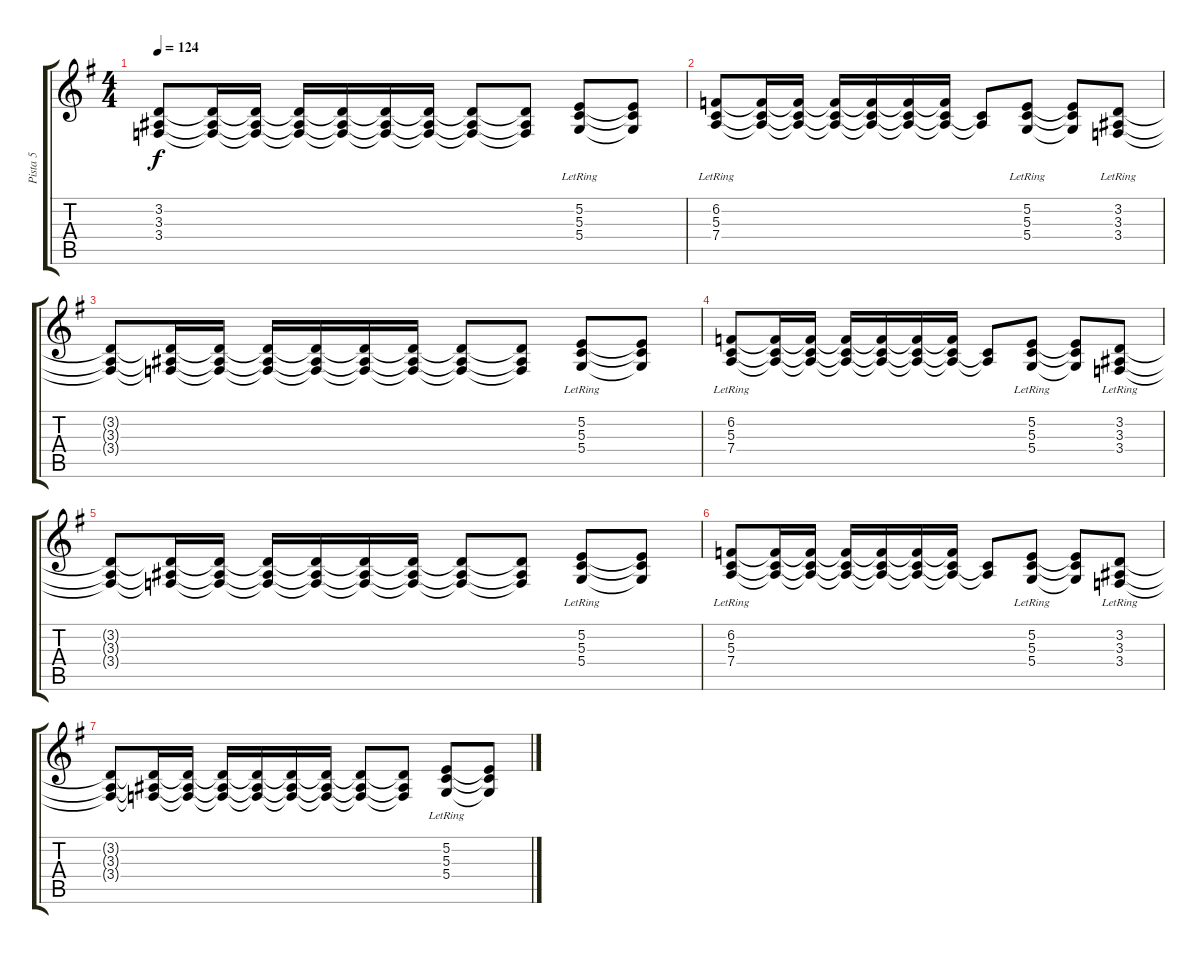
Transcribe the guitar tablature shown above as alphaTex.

\track ("Pista 5" "Pista 5") {instrument acousticgrandpiano}
\staff {score tabs}
\tuning (E4 B3 G3 D3 A2 E2) {hide}
\ts (4 4)
\tempo 124
\clef g2
\ks g
(3.2{t} 3.3{t} 3.4{t}).8{dy f} (3.2{t} 3.3{t} 3.4{t}).16 (3.2{t} 3.3{t} 3.4{t}).16 (3.2{t} 3.3{t} 3.4{t}).16 (3.2{t} 3.3{t} 3.4{t}).16 (3.2{t} 3.3{t} 3.4{t}).16 (3.2{t} 3.3{t} 3.4{t}).16 (3.2{t} 3.3{t} 3.4{t}).8 (3.2{t} 3.3{t} 3.4{t}).8 (5.2{lr} 5.3{lr} 5.4{lr}).8 (5.2{t} 5.3{t} 5.4{t}).8 |
(6.2{lr} 5.3{lr} 7.4{lr}).8{volume 10} (6.2{t} 5.3{t} 7.4{t}).16 (6.2{t} 5.3{t} 7.4{t}).16 (6.2{t} 5.3{t} 7.4{t}).16 (6.2{t} 5.3{t} 7.4{t}).16 (6.2{t} 5.3{t} 7.4{t}).16 (6.2{t} 5.3{t} 7.4{t}).16 (5.3{t} 7.4{t}).8 (5.2{lr} 5.3{lr} 5.4{lr}).8 (5.2{t} 5.3{t} 5.4{t}).8 (3.2{lr} 3.3{lr} 3.4{lr}).8 |
(3.2{t} 3.3{t} 3.4{t}).8{volume 8} (3.2{t} 3.3{t} 3.4{t}).16 (3.2{t} 3.3{t} 3.4{t}).16 (3.2{t} 3.3{t} 3.4{t}).16 (3.2{t} 3.3{t} 3.4{t}).16 (3.2{t} 3.3{t} 3.4{t}).16 (3.2{t} 3.3{t} 3.4{t}).16 (3.2{t} 3.3{t} 3.4{t}).8 (3.2{t} 3.3{t} 3.4{t}).8 (5.2{lr} 5.3{lr} 5.4{lr}).8 (5.2{t} 5.3{t} 5.4{t}).8 |
(6.2{lr} 5.3{lr} 7.4{lr}).8{volume 6} (6.2{t} 5.3{t} 7.4{t}).16 (6.2{t} 5.3{t} 7.4{t}).16 (6.2{t} 5.3{t} 7.4{t}).16 (6.2{t} 5.3{t} 7.4{t}).16 (6.2{t} 5.3{t} 7.4{t}).16 (6.2{t} 5.3{t} 7.4{t}).16 (5.3{t} 7.4{t}).8 (5.2{lr} 5.3{lr} 5.4{lr}).8 (5.2{t} 5.3{t} 5.4{t}).8 (3.2{lr} 3.3{lr} 3.4{lr}).8 |
(3.2{t} 3.3{t} 3.4{t}).8{volume 4} (3.2{t} 3.3{t} 3.4{t}).16 (3.2{t} 3.3{t} 3.4{t}).16 (3.2{t} 3.3{t} 3.4{t}).16 (3.2{t} 3.3{t} 3.4{t}).16 (3.2{t} 3.3{t} 3.4{t}).16 (3.2{t} 3.3{t} 3.4{t}).16 (3.2{t} 3.3{t} 3.4{t}).8 (3.2{t} 3.3{t} 3.4{t}).8 (5.2{lr} 5.3{lr} 5.4{lr}).8 (5.2{t} 5.3{t} 5.4{t}).8 |
(6.2{lr} 5.3{lr} 7.4{lr}).8{volume 2} (6.2{t} 5.3{t} 7.4{t}).16 (6.2{t} 5.3{t} 7.4{t}).16 (6.2{t} 5.3{t} 7.4{t}).16 (6.2{t} 5.3{t} 7.4{t}).16 (6.2{t} 5.3{t} 7.4{t}).16 (6.2{t} 5.3{t} 7.4{t}).16 (5.3{t} 7.4{t}).8 (5.2{lr} 5.3{lr} 5.4{lr}).8 (5.2{t} 5.3{t} 5.4{t}).8 (3.2{lr} 3.3{lr} 3.4{lr}).8 |
(3.2{t} 3.3{t} 3.4{t}).8{volume 0} (3.2{t} 3.3{t} 3.4{t}).16 (3.2{t} 3.3{t} 3.4{t}).16 (3.2{t} 3.3{t} 3.4{t}).16 (3.2{t} 3.3{t} 3.4{t}).16 (3.2{t} 3.3{t} 3.4{t}).16 (3.2{t} 3.3{t} 3.4{t}).16 (3.2{t} 3.3{t} 3.4{t}).8 (3.2{t} 3.3{t} 3.4{t}).8 (5.2{lr} 5.3{lr} 5.4{lr}).8 (5.2{t} 5.3{t} 5.4{t}).8
